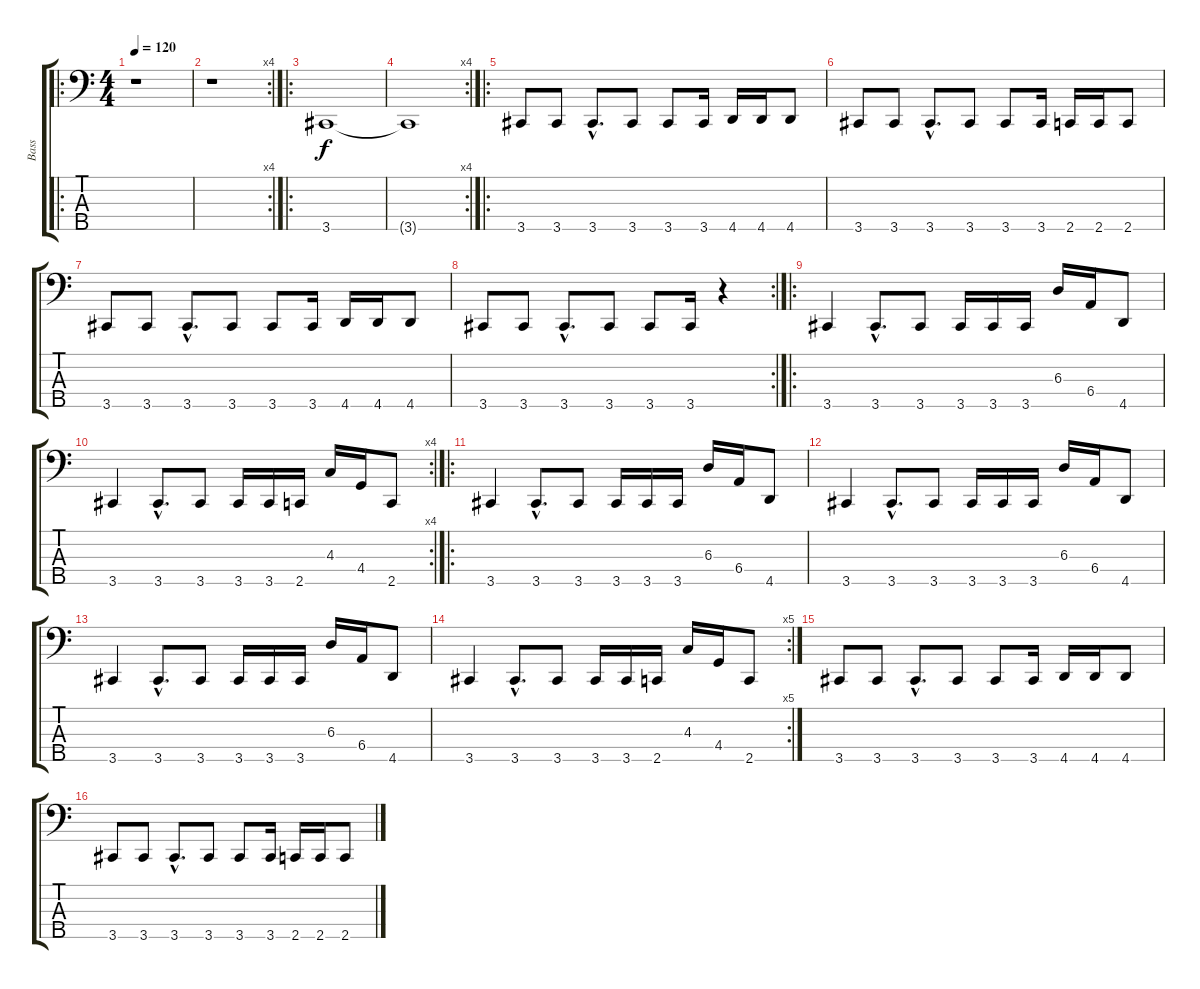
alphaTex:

\track ("Bass" "Bass") {instrument electricbassfinger}
\staff {score tabs}
\tuning (Gb2 Db2 Ab1 Eb1 Bb0) {hide}
\ro
\ts (4 4)
\tempo 120
\clef f4
\ks c
r.1{dy f instrument electricbassfinger} |
\rc 4
r.1 |
\ro
3.5.1 |
\rc 4
3.5{t}.1 |
\ro
3.5.8 3.5.8 3.5{hac}.8{d} 3.5.8 3.5.8 3.5.16 4.5.16 4.5.16 4.5.8 |
3.5.8 3.5.8 3.5{hac}.8{d} 3.5.8 3.5.8 3.5.16 2.5.16 2.5.16 2.5.8 |
3.5.8 3.5.8 3.5{hac}.8{d} 3.5.8 3.5.8 3.5.16 4.5.16 4.5.16 4.5.8 |
\rc 2
3.5.8 3.5.8 3.5{hac}.8{d} 3.5.8 3.5.8 3.5.16 r.4 |
\ro
3.5.4 3.5{hac}.8{d} 3.5.8 3.5.16 3.5.16 3.5.16 6.3.16 6.4.16 4.5.8 |
\rc 4
3.5.4 3.5{hac}.8{d} 3.5.8 3.5.16 3.5.16 2.5.16 4.3.16 4.4.16 2.5.8 |
\ro
3.5.4 3.5{hac}.8{d} 3.5.8 3.5.16 3.5.16 3.5.16 6.3.16 6.4.16 4.5.8 |
3.5.4 3.5{hac}.8{d} 3.5.8 3.5.16 3.5.16 3.5.16 6.3.16 6.4.16 4.5.8 |
3.5.4 3.5{hac}.8{d} 3.5.8 3.5.16 3.5.16 3.5.16 6.3.16 6.4.16 4.5.8 |
\rc 5
3.5.4 3.5{hac}.8{d} 3.5.8 3.5.16 3.5.16 2.5.16 4.3.16 4.4.16 2.5.8 |
3.5.8 3.5.8 3.5{hac}.8{d} 3.5.8 3.5.8 3.5.16 4.5.16 4.5.16 4.5.8 |
3.5.8 3.5.8 3.5{hac}.8{d} 3.5.8 3.5.8 3.5.16 2.5.16 2.5.16 2.5.8
